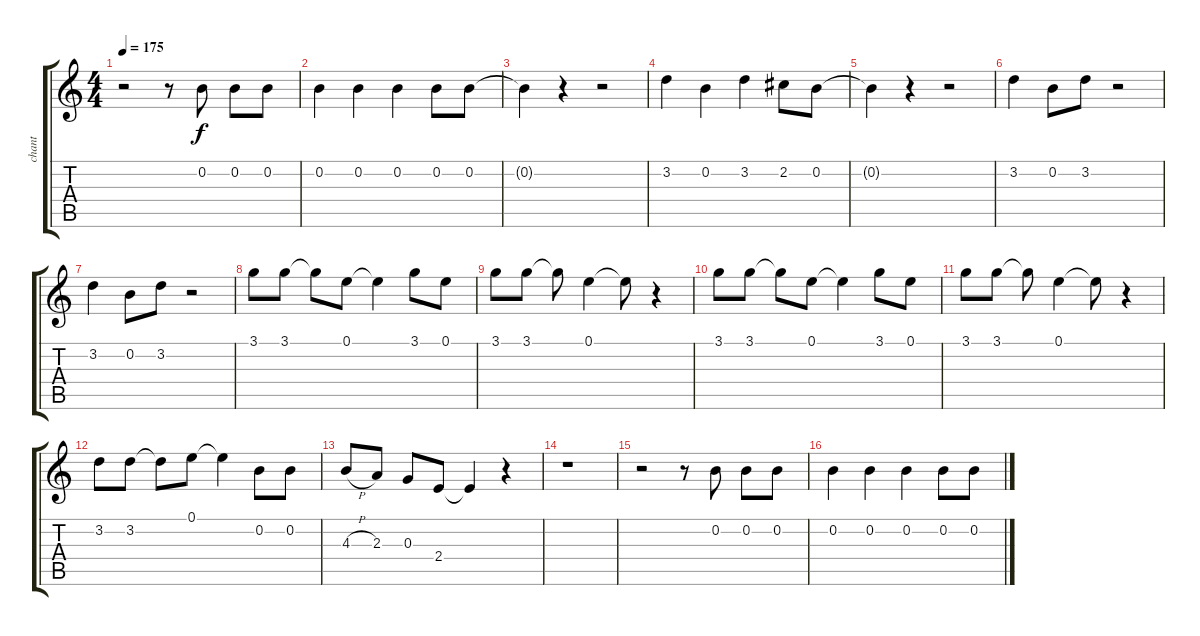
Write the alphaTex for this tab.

\track ("chant" "chant") {instrument slapbass1}
\staff {score tabs}
\tuning (E4 B3 G3 D3 A2 E2) {hide}
\ts (4 4)
\tempo 175
\clef g2
\ks c
r.2{dy f instrument slapbass1} r.8 0.2.8 0.2.8 0.2.8 |
0.2.4 0.2.4 0.2.4 0.2.8 0.2.8 |
0.2{t}.4 r.4 r.2 |
3.2.4 0.2.4 3.2.4 2.2.8 0.2.8 |
0.2{t}.4 r.4 r.2 |
3.2.4 0.2.8 3.2.8 r.2 |
3.2.4 0.2.8 3.2.8 r.2 |
3.1.8 3.1.8 3.1{t}.8 0.1.8 0.1{t}.4 3.1.8 0.1.8 |
3.1.8 3.1.8 3.1{t}.8 0.1.4 0.1{t}.8 r.4 |
3.1.8 3.1.8 3.1{t}.8 0.1.8 0.1{t}.4 3.1.8 0.1.8 |
3.1.8 3.1.8 3.1{t}.8 0.1.4 0.1{t}.8 r.4 |
3.2.8 3.2.8 3.2{t}.8 0.1.8 0.1{t}.4 0.2.8 0.2.8 |
4.3{h}.8 2.3.8 0.3.8 2.4.8 2.4{t}.4 r.4 |
r.1 |
r.2 r.8 0.2.8 0.2.8 0.2.8 |
0.2.4 0.2.4 0.2.4 0.2.8 0.2.8
